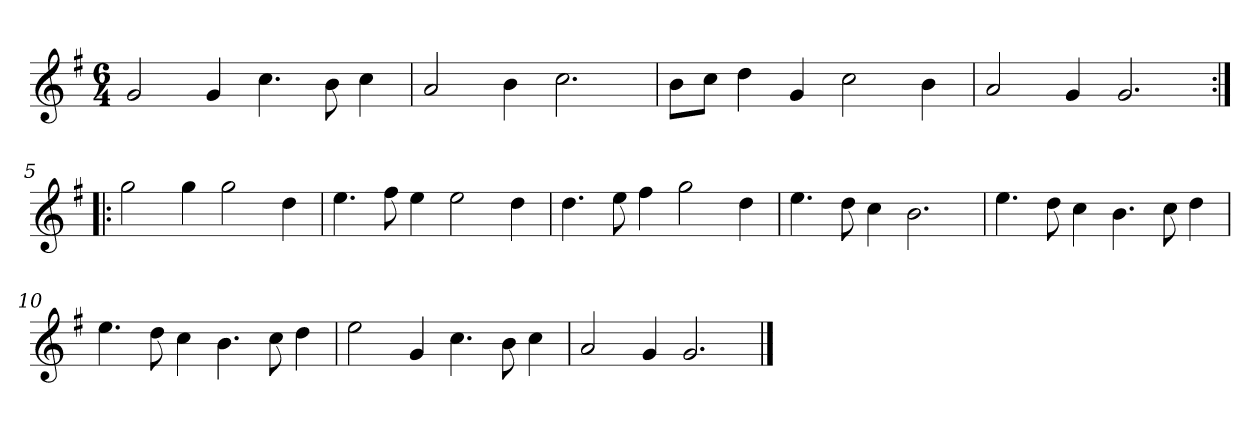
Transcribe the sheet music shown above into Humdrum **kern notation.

**kern
*part1
*staff1
*clefG2
*k[f#]
*G:
*M6/4
*MM120
=1
2g
4g
4.cc
8b
4cc
=2
2a
4b
2.cc
=3
8b\L
8cc\J
4dd
4g
2cc
4b
=4
2a
4g
2.g
=5:|!|:
2gg
4gg
2gg
4dd
=6
4.ee
8ff#
4ee
2ee
4dd
=7
4.dd
8ee
4ff#
2gg
4dd
=8
4.ee
8dd
4cc
2.b
=9
4.ee
8dd
4cc
4.b
8cc
4dd
=10
4.ee
8dd
4cc
4.b
8cc
4dd
=11
2ee
4g
4.cc
8b
4cc
=12
2a
4g
2.g
==
*-
